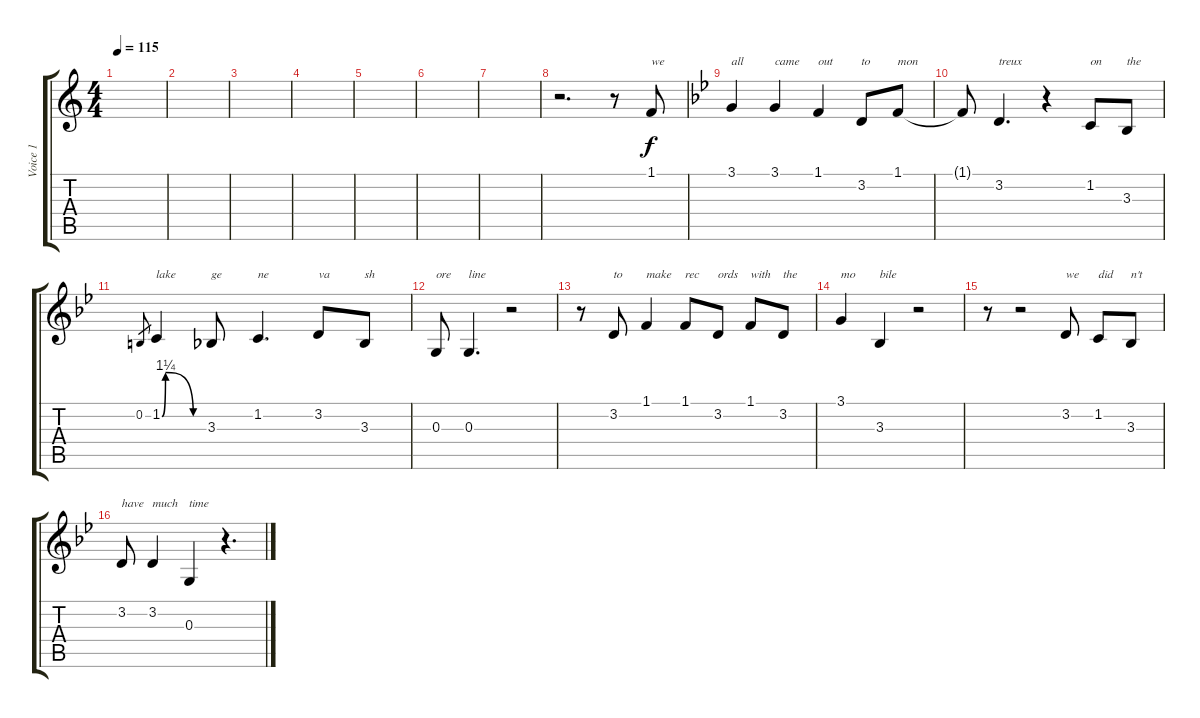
\track ("Voice 1" "Voice 1") {instrument lead2sawtooth}
\staff {score tabs}
\tuning (E4 B3 G3 D3 A2 E2) {hide}
\ts (4 4)
\tempo 115
\clef g2
\ks c
|
|
|
|
|
|
|
r.2{d} r.8 1.1.8{txt "we"} |
\ks bb
3.1.4{txt "all"} 3.1.4{txt "came"} 1.1.4{txt "out"} 3.2.8{txt "to"} 1.1.8{txt "mon"} |
1.1{t}.8 3.2.4{d txt "treux"} r.4 1.2.8{txt "on"} 3.3.8{txt "the"} |
0.2.8{gr} 1.2{be (custom 0 0 5 5 45 0 60 0)}.4{txt "lake"} 3.3.8{txt "ge"} 1.2.4{d txt "ne"} 3.2.8{txt "va"} 3.3.8{txt "sh"} |
0.3.8{txt "ore"} 0.3.4{d txt "line"} r.2 |
r.8 3.2.8{txt "to "} 1.1.4{txt "make"} 1.1.8{txt "rec"} 3.2.8{txt "ords"} 1.1.8{txt "with"} 3.2.8{txt "the"} |
3.1.4{txt "mo"} 3.3.4{txt "bile"} r.2 |
r.8 r.2 3.2.8{txt "we"} 1.2.8{txt "did"} 3.3.8{txt "n't"} |
3.2.8{txt "have"} 3.2.4{txt "much"} 0.3.4{txt "time"} r.4{d}
